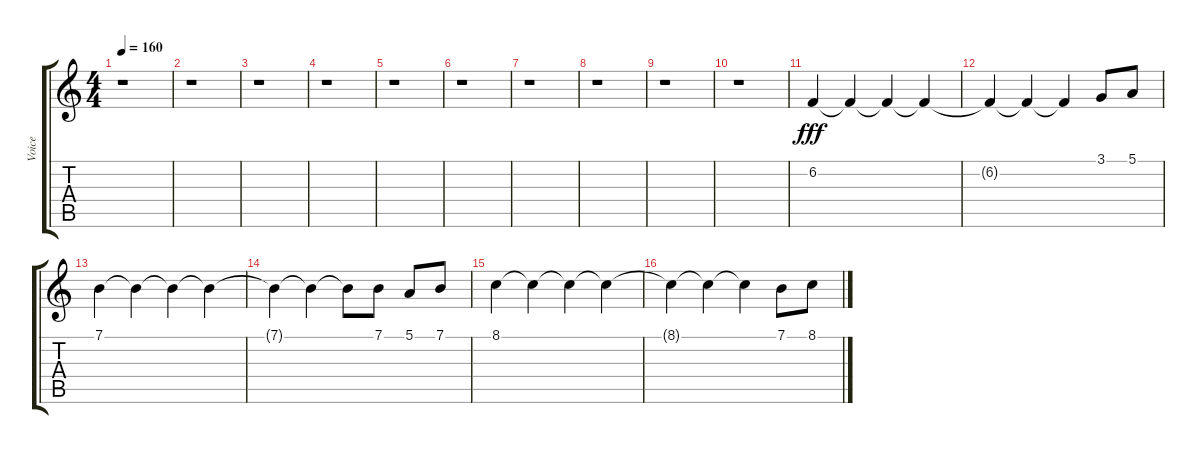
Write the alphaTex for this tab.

\track ("Voice" "Voice") {instrument voiceoohs}
\staff {score tabs}
\tuning (E4 B3 G3 D3 A2 E2) {hide}
\ts (4 4)
\tempo 160
\clef g2
\ks c
r.1{dy f} |
r.1 |
r.1 |
r.1 |
r.1 |
r.1 |
r.1 |
r.1 |
r.1 |
r.1 |
6.2.4{dy fff} 6.2{t}.4 6.2{t}.4 6.2{t}.4 |
6.2{t}.4 6.2{t}.4 6.2{t}.4 3.1.8 5.1.8 |
7.1.4 7.1{t}.4 7.1{t}.4 7.1{t}.4 |
7.1{t}.4 7.1{t}.4 7.1{t}.8 7.1.8 5.1.8 7.1.8 |
8.1.4 8.1{t}.4 8.1{t}.4 8.1{t}.4 |
8.1{t}.4 8.1{t}.4 8.1{t}.4 7.1.8 8.1.8
